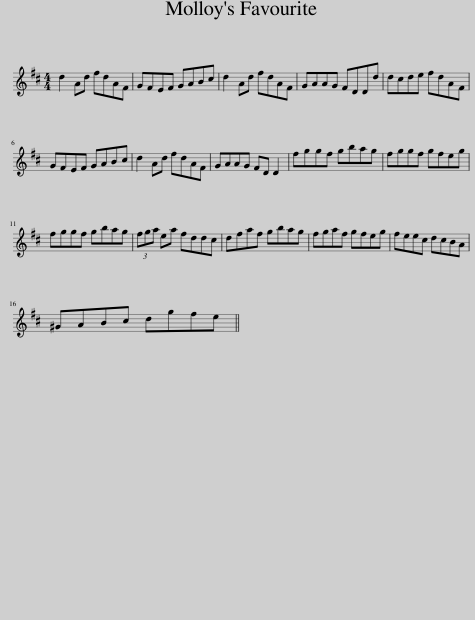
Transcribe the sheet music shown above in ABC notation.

X:1
L:1/8
M:4/4
I:linebreak $
K:D
V:1 treble
V:1
 d2 Ad fdAF | GFEF GABc | d2 Ad fdAF | GAAG FDDd | dcde fdAF |$ %5
 GFEF GABc | d2 Ad fdAF | GAAG FD D2 | fggf gbag | fggf gfeg |$ %10
 fggf gbag | (3fga ea fddc | dfaf gbag | fgaf gfeg | feec dcBA |$ %15
 ^GABc dgfe || %16
